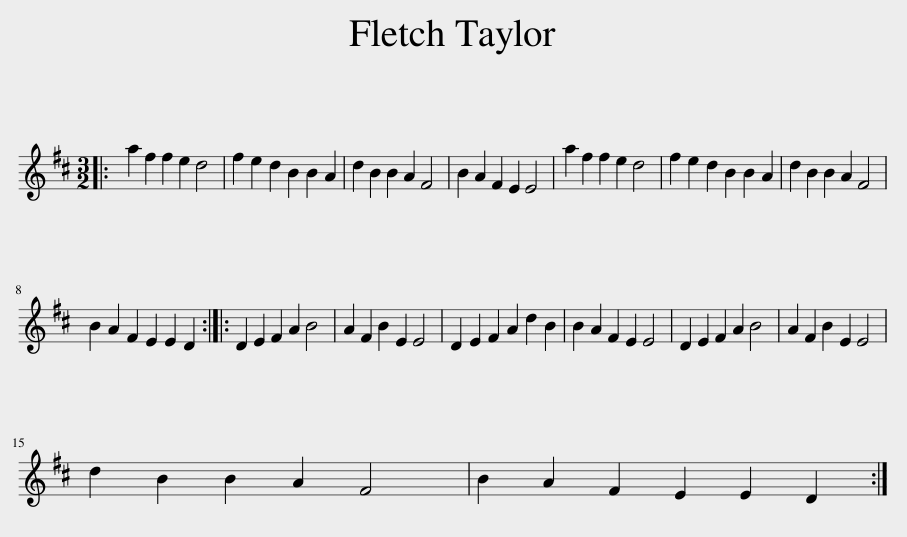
X:1
L:1/8
M:3/2
I:linebreak $
K:D
V:1 treble
V:1
|: a2 f2 f2 e2 d4 | f2 e2 d2 B2 B2 A2 | d2 B2 B2 A2 F4 | B2 A2 F2 E2 E4 | a2 f2 f2 e2 d4 | %5
 f2 e2 d2 B2 B2 A2 | d2 B2 B2 A2 F4 |$ B2 A2 F2 E2 E2 D2 :: D2 E2 F2 A2 B4 | A2 F2 B2 E2 E4 | %10
 D2 E2 F2 A2 d2 B2 | B2 A2 F2 E2 E4 | D2 E2 F2 A2 B4 | A2 F2 B2 E2 E4 |$ d2 B2 B2 A2 F4 | %15
 B2 A2 F2 E2 E2 D2 :| %16
